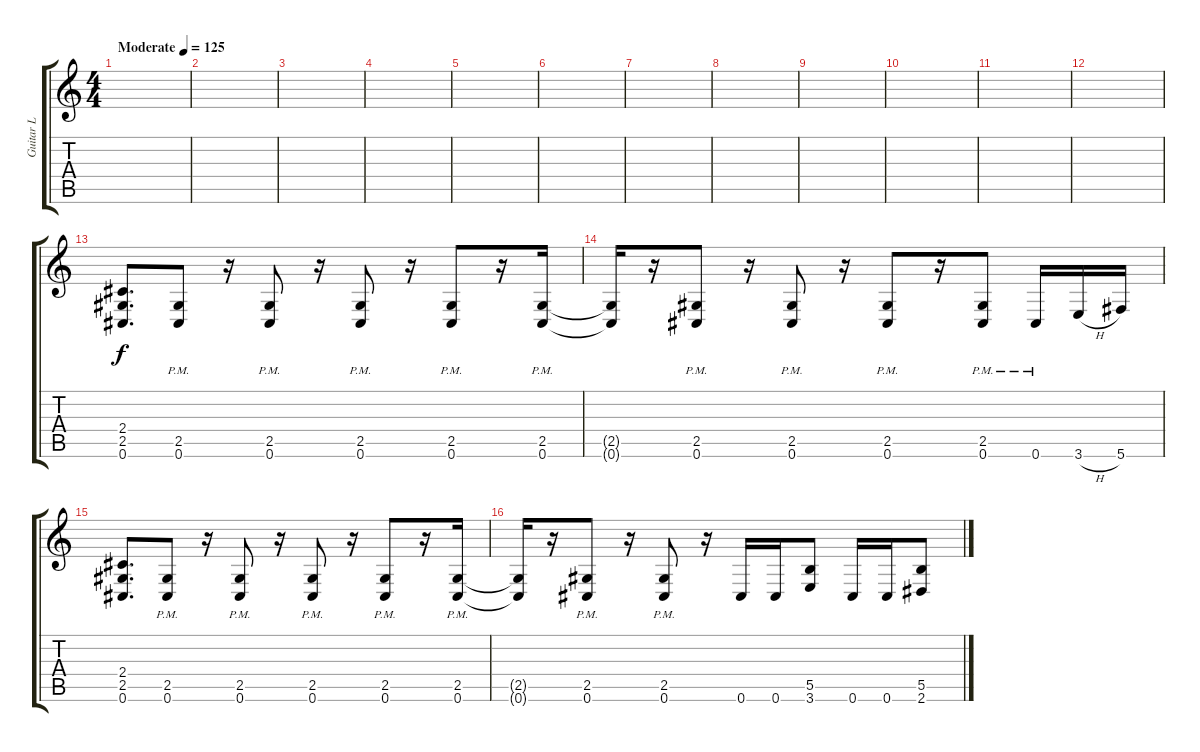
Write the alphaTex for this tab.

\track ("Guitar L" "Guitar L") {instrument distortionguitar}
\staff {score tabs}
\tuning (Db4 Ab3 E3 B2 Gb2 Db2) {hide}
\ts (4 4)
\tempo (125 "Moderate")
\clef g2
\ks c
|
|
|
|
|
|
|
|
|
|
|
|
(2.4 2.5 0.6).8{d} (2.5{pm} 0.6{pm}).8 r.16 (2.5{pm} 0.6{pm}).8 r.16 (2.5{pm} 0.6{pm}).8 r.16 (2.5{pm} 0.6{pm}).8 r.16 (2.5{pm} 0.6{pm}).16 |
(2.5{t} 0.6{t}).16 r.16 (2.5{pm} 0.6{pm}).8 r.16 (2.5{pm} 0.6{pm}).8 r.16 (2.5{pm} 0.6{pm}).8 r.16 (2.5{pm} 0.6{pm}).8 0.6{pm}.16 3.6{h}.16 5.6.16 |
(2.4 2.5 0.6).8{d} (2.5{pm} 0.6{pm}).8 r.16 (2.5{pm} 0.6{pm}).8 r.16 (2.5{pm} 0.6{pm}).8 r.16 (2.5{pm} 0.6{pm}).8 r.16 (2.5{pm} 0.6{pm}).16 |
(2.5{t} 0.6{t}).16 r.16 (2.5{pm} 0.6{pm}).8 r.16 (2.5{pm} 0.6{pm}).8 r.16 0.6.16 0.6.16 (5.5 3.6).8 0.6.16 0.6.16 (5.5 2.6).8
